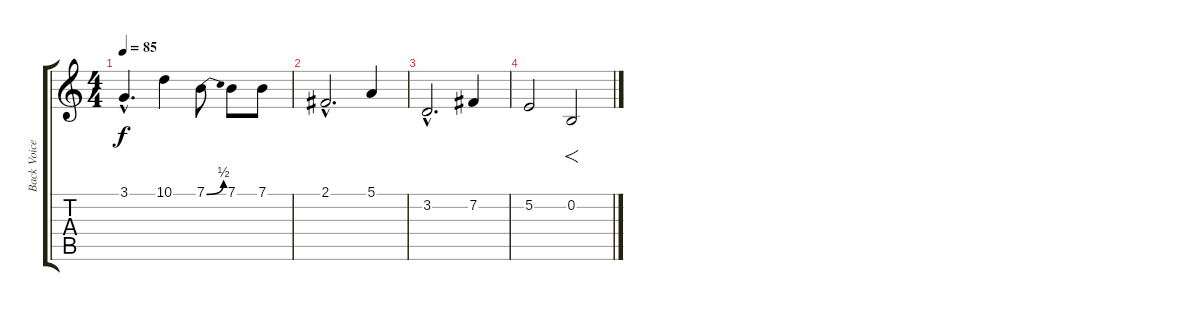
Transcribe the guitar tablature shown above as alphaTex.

\track ("Back Voice - John" "Back Voice") {instrument choiraahs}
\staff {score tabs}
\tuning (E4 B3 G3 D3 A2 E2) {hide}
\ts (4 4)
\tempo 85
\clef g2
\ks c
3.1{hac}.4{d dy f} 10.1.4 7.1{be (bend 0 0 60 2)}.8 7.1.8 7.1.8 |
2.1{hac}.2{d} 5.1.4 |
3.2{hac}.2{d} 7.2.4 |
5.2.2 0.2.2{f}
